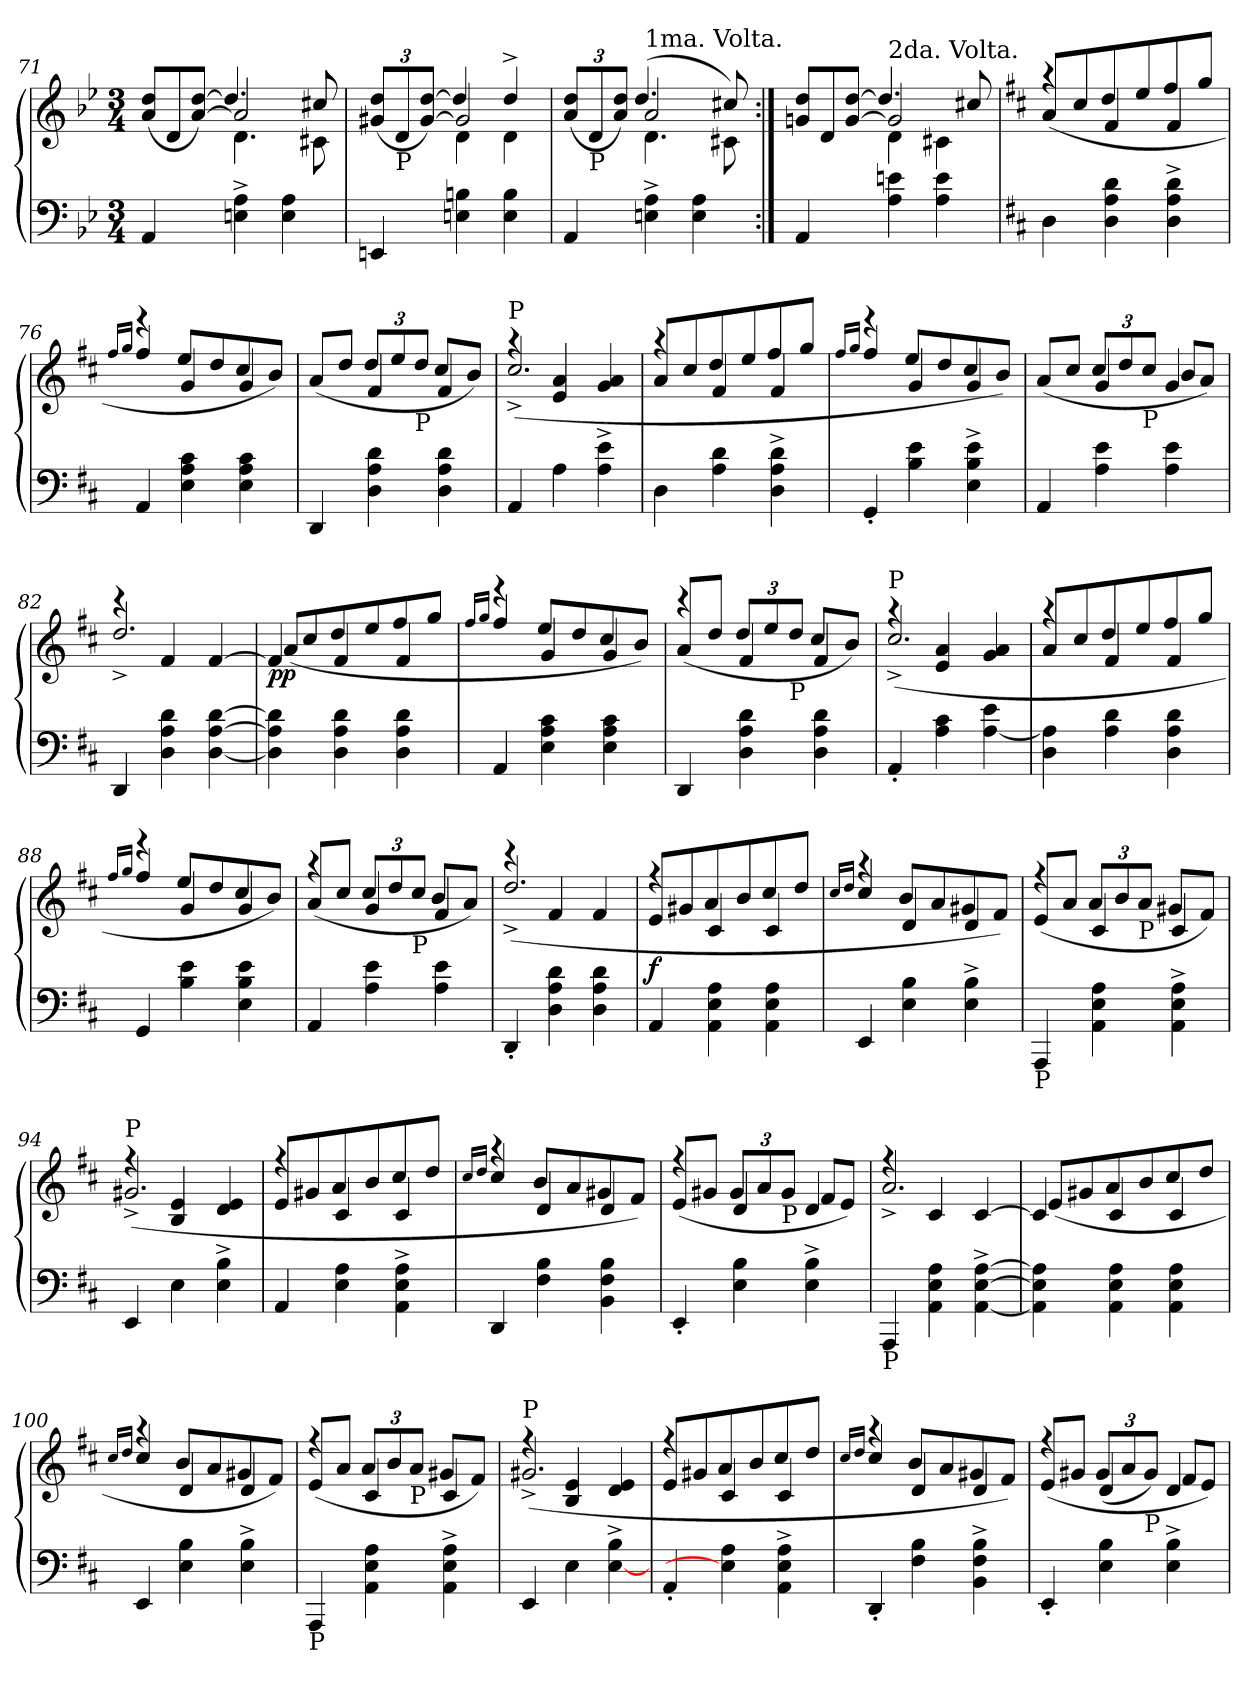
**kern	**kern	**dynam
*part1	*part1	*part1
*staff2	*staff1	*staff1/2
*clefF4	*clefG2	*
*k[b-e-]	*k[b-e-]	*
*M3/4	*M3/4	*
*	*Xtuplet	*
=71	=71	=71
*	*^	*
*	*	*^	*
4AA/	(<12a/ 12dd/L	4ryy	4ryy	.
.	12d/	.	.	.
.	[12a/ [12dd/J)	.	.	.
4En\^ 4A\^	2a/]	4.d\	4.dd/]	.
4E\ 4A\	.	.	.	.
.	.	8c#X\	8cc#X/	.
=72	=72	=72	=72	=72
*	*tuplet	*	*	*
*	*Xbrackettup	*	*	*
4EEn/	(<12g#X/ 12dd/L	4ryy	4ryy	.
!	!LO:TX:b:t=P	!	!	!
.	12d/	.	.	.
.	[12g#/ [12dd/J)	.	.	.
4En\ 4Bn\	2g#/]	4d\	4dd/]	.
4E\ 4B\	.	4d\	4dd^/	.
=73	=73	=73	=73	=73
4AA/	(<12a/ 12dd/L	4ryy	4ryy	.
!	!LO:TX:b:t=P	!	!	!
.	12d/	.	.	.
.	12a/ 12dd/J)	.	.	.
!	!LO:TX:a:t=1ma. Volta.	!	!	!
4En\^ 4A\^	2a/	4.d\	(>4.dd/	.
4E\ 4A\	.	.	.	.
.	.	8c#X\	8cc#X/)	.
!!LO:PB:g=z	!!	!!
=74:|!	=74:|!	=74:|!	=74:|!	=74:|!
*	*Xtuplet	*	*	*
4AA/	12gn/ 12dd/L	4ryy	4ryy	.
.	12d/	.	.	.
.	[12g/ [12dd/J	.	.	.
!	!LO:TX:a:t=2da. Volta.	!	!	!
4A\ 4en\	2g/]	4d\	4.dd/]	.
4A\ 4e\	.	4c#X\	.	.
.	.	.	8cc#X/	.
*	*v	*v	*v	*
=75	=75	=75
*k[f#c#]	*k[f#c#]	*
*	*^	*
4D\	4r	(>8a/L	.
.	.	8cc#/	.
4D\ 4A\ 4d\	4f#/	8dd/	.
.	.	8ee/	.
4D\^ 4A\^ 4d\^	4f#/	8ff#/	.
.	.	8gg/J	.
=76	=76	=76	=76
.	.	16qff#/LL	.
.	.	16qgg/JJ	.
4AA/	4r	4ff#/	.
4E\ 4A\ 4c#\	4g/	8ee/L	.
.	.	8dd/	.
4E\ 4A\ 4c#\	4g/	8cc#/	.
.	.	8b/J)	.
=77	=77	=77	=77
4DD/	4ryy	(>8a/L	.
.	.	8dd/J	.
*	*	*tuplet	*
4D\ 4A\ 4d\	4f#/	12dd/L	.
.	.	12ee/	.
!	!	!LO:TX:b:t=P	!
.	.	12dd/J	.
4D\ 4A\ 4d\	4f#/	8cc#/L	.
.	.	8b/J)	.
=78	=78	=78	=78
!	!LO:TX:a:t=P	!	!
4AA/	4r	(>2.cc#^/	.
4A\	4e/ 4a/	.	.
4A\^ 4e\^	(4g/ 4a/	.	.
=79	=79	=79	=79
4D\	4r	8a/L	.
.	.	8cc#/	.
4A\ 4d\	4f#/	8dd/	.
.	.	8ee/	.
4D\^ 4A\^ 4d\^	4f#/	8ff#/	.
.	.	8gg/J	.
!!LO:LB:g=z	!!
=80	=80	=80	=80
.	.	16qff#/LL	.
.	.	16qgg/JJ	.
4GG'/	4r	4ff#/	.
4B\ 4e\	4g/	8ee/L	.
.	.	8dd/	.
4E\^ 4B\^ 4e\^	4g/	8cc#/	.
.	.	8b/J)	.
=81	=81	=81	=81
4AA/	4ryy	(>8a/L	.
.	.	8cc#/J	.
4A\ 4e\	4g/	12cc#/L	.
.	.	12dd/	.
!	!	!LO:TX:b:t=P	!
.	.	12cc#/J	.
4A\ 4e\	4g/	8b/L	.
.	.	8a/J)	.
=82	=82	=82	=82
4DD/	4r	2.dd^/	.
4D\ 4A\ 4d\	4f#/	.	.
[4D\ [4A\ [4d\	[4f#/	.	.
=83	=83	=83	=83
!	!	!	!LO:DY:b
4D\] 4A\] 4d\]	4f#/]	(>8a/L	pp
.	.	8cc#/	.
4D\ 4A\ 4d\	4f#/	8dd/	.
.	.	8ee/	.
4D\ 4A\ 4d\	4f#/	8ff#/	.
.	.	8gg/J	.
=84	=84	=84	=84
.	.	16qff#/LL	.
.	.	16qgg/JJ	.
4AA/	4r	4ff#/	.
4E\ 4A\ 4c#\	4g/	8ee/L	.
.	.	8dd/	.
4E\ 4A\ 4c#\	4g/	8cc#/	.
.	.	8b/J)	.
=85	=85	=85	=85
4DD/	4r	(>8a/L	.
.	.	8dd/J	.
4D\ 4A\ 4d\	4f#/	12dd/L	.
.	.	12ee/	.
!	!	!LO:TX:b:t=P	!
.	.	12dd/J	.
4D\ 4A\ 4d\	4f#/	8cc#/L	.
.	.	8b/J)	.
=86	=86	=86	=86
!	!LO:TX:a:t=P	!	!
4AA'/	4r	(>2.cc#^/	.
4A\ 4c#\	4e/ 4a/	.	.
[4A\ 4e\	(4g/ 4a/	.	.
!!LO:LB:g=z	!!
=87	=87	=87	=87
4D\ 4A\]	4r	8a/L	.
.	.	8cc#/	.
4A\ 4d\	4f#/	8dd/	.
.	.	8ee/	.
4D\ 4A\ 4d\	4f#/	8ff#/	.
.	.	8gg/J	.
=88	=88	=88	=88
.	.	16qff#/LL	.
.	.	16qgg/JJ	.
4GG/	4r	4ff#/	.
4B\ 4e\	4g/	8ee/L	.
.	.	8dd/	.
4E\ 4B\ 4e\	4g/	8cc#/	.
.	.	8b/J)	.
=89	=89	=89	=89
4AA/	4r	(>8a/L	.
.	.	8cc#/J	.
4A\ 4e\	4g/	12cc#/L	.
.	.	12dd/	.
!	!	!LO:TX:b:t=P	!
.	.	12cc#/J	.
4A\ 4e\	4f#/	8b/L	.
.	.	8a/J)	.
=90	=90	=90	=90
4DD'/	4r	(>2.dd^/	.
4D\ 4A\ 4d\	4f#/	.	.
4D\ 4A\ 4d\	(4f#/	.	.
=91	=91	=91	=91
!	!	!	!LO:DY:b
4AA/	4r	8e/L	f
.	.	8g#X/	.
4AA\ 4E\ 4A\	4c#/	8a/	.
.	.	8b/	.
4AA\ 4E\ 4A\	4c#/	8cc#/	.
.	.	8dd/J	.
=92	=92	=92	=92
.	.	16qcc#/LL	.
.	.	16qdd/JJ	.
4EE/	4r	4cc#/	.
4E\ 4B\	4d/	8b/L	.
.	.	8a/	.
4E\^ 4B\^	4d/	8g#X/	.
.	.	8f#/J)	.
=93	=93	=93	=93
!LO:TX:b:t=P	!	!	!
4AAA/	4r	(>8e/L	.
.	.	8a/J	.
4AA\ 4E\ 4A\	4c#/	12a/L	.
.	.	12b/	.
!	!	!LO:TX:b:t=P	!
.	.	12a/J	.
4AA\^ 4E\^ 4A\^	4c#/	8g#X/L	.
.	.	8f#/J)	.
!!LO:LB:g=z	!!
=94	=94	=94	=94
!	!LO:TX:a:t=P	!	!
4EE/	4r	(>2.g#X^/	.
4E\	4B/ 4e/	.	.
4E\^ 4B\^	(4d/ 4e/	.	.
=95	=95	=95	=95
4AA/	4r	8e/L	.
.	.	8g#X/	.
4E\ 4A\	4c#/	8a/	.
.	.	8b/	.
4AA\^ 4E\^ 4A\^	4c#/	8cc#/	.
.	.	8dd/J	.
=96	=96	=96	=96
.	.	16qcc#/LL	.
.	.	16qdd/JJ	.
4DD/	4r	4cc#/	.
4F#\ 4B\	4d/	8b/L	.
.	.	8a/	.
4BB\ 4F#\ 4B\	4d/	8g#X/	.
.	.	8f#/J)	.
=97	=97	=97	=97
4EE'/	4r	(>8e/L	.
.	.	8g#X/J	.
4E\ 4B\	4d/	12g#/L	.
.	.	12a/	.
!	!	!LO:TX:b:t=P	!
.	.	12g#/J	.
4E\^ 4B\^	4d/	8f#/L	.
.	.	8e/J)	.
=98	=98	=98	=98
!LO:TX:b:t=P	!	!	!
4AAA/	4r	2.a^/	.
4AA\ 4E\ 4A\	4c#/	.	.
[4AA\^ [4E\^ [4A\^	[4c#/	.	.
=99	=99	=99	=99
4AA\] 4E\] 4A\]	4c#/]	(>8e/L	.
.	.	8g#X/	.
4AA\ 4E\ 4A\	4c#/	8a/	.
.	.	8b/	.
4AA\ 4E\ 4A\	4c#/	8cc#/	.
.	.	8dd/J	.
=100	=100	=100	=100
.	.	16qcc#/LL	.
.	.	16qdd/JJ	.
4EE/	4r	4cc#/	.
4E\ 4B\	4d/	8b/L	.
.	.	8a/	.
4E\^ 4B\^	4d/	8g#X/	.
.	.	8f#/J)	.
!!LO:LB:g=z	!!
=101	=101	=101	=101
!LO:TX:b:t=P	!	!	!
4AAA/	4r	(>8e/L	.
.	.	8a/J	.
4AA\ 4E\ 4A\	4c#/	12a/L	.
.	.	12b/	.
!	!	!LO:TX:b:t=P	!
.	.	12a/J	.
4AA\^ 4E\^ 4A\^	4c#/	8g#X/L	.
.	.	8f#/J)	.
=102	=102	=102	=102
!	!LO:TX:a:t=P	!	!
4EE/	4r	(>2.g#X^/	.
4E\	4B/ 4e/	.	.
[4E\^ 4B\^	(4d/ 4e/	.	.
=103	=103	=103	=103
4AA'/	4r	8e/L	.
.	.	8g#X/	.
4E\] 4A\	4c#/	8a/	.
.	.	8b/	.
4AA\^ 4E\^ 4A\^	4c#/	8cc#/	.
.	.	8dd/J	.
=104	=104	=104	=104
.	.	16qcc#/LL	.
.	.	16qdd/JJ	.
4DD'/	4r	4cc#/	.
4F#\ 4B\	4d/	8b/L	.
.	.	8a/	.
4BB\^ 4F#\^ 4B\^	4d/	8g#X/	.
.	.	8f#/J)	.
=105	=105	=105	=105
4EE'/	4r	(>8e/L	.
.	.	8g#X/J	.
4E\ 4B\	4d/	(<12g#/L	.
.	.	12a/	.
!	!	!LO:TX:b:t=P	!
.	.	12g#/J)	.
4E\^ 4B\^	4d/	8f#/L	.
.	.	8e/J)	.
*	*v	*v	*
=	=	=
*-	*-	*-
